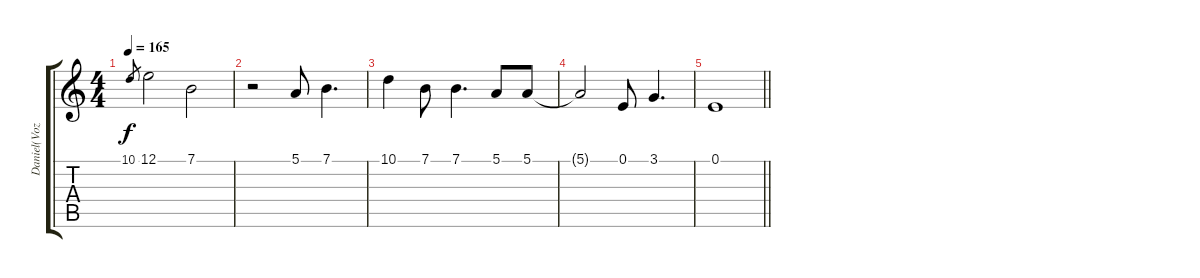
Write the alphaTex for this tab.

\track ("Daniel(Voz)" "Daniel(Voz") {instrument pad7halo}
\staff {score tabs}
\tuning (E4 B3 G3 D3 A2 E2) {hide}
\ts (4 4)
\tempo 165
\clef g2
\ks c
10.1.8{gr dy f} 12.1.2 7.1.2 |
r.2 5.1.8 7.1.4{d} |
10.1.4 7.1.8 7.1.4{d} 5.1.8 5.1.8 |
5.1{t}.2 0.1.8 3.1.4{d} |
\barLineRight lightlight
0.1.1
